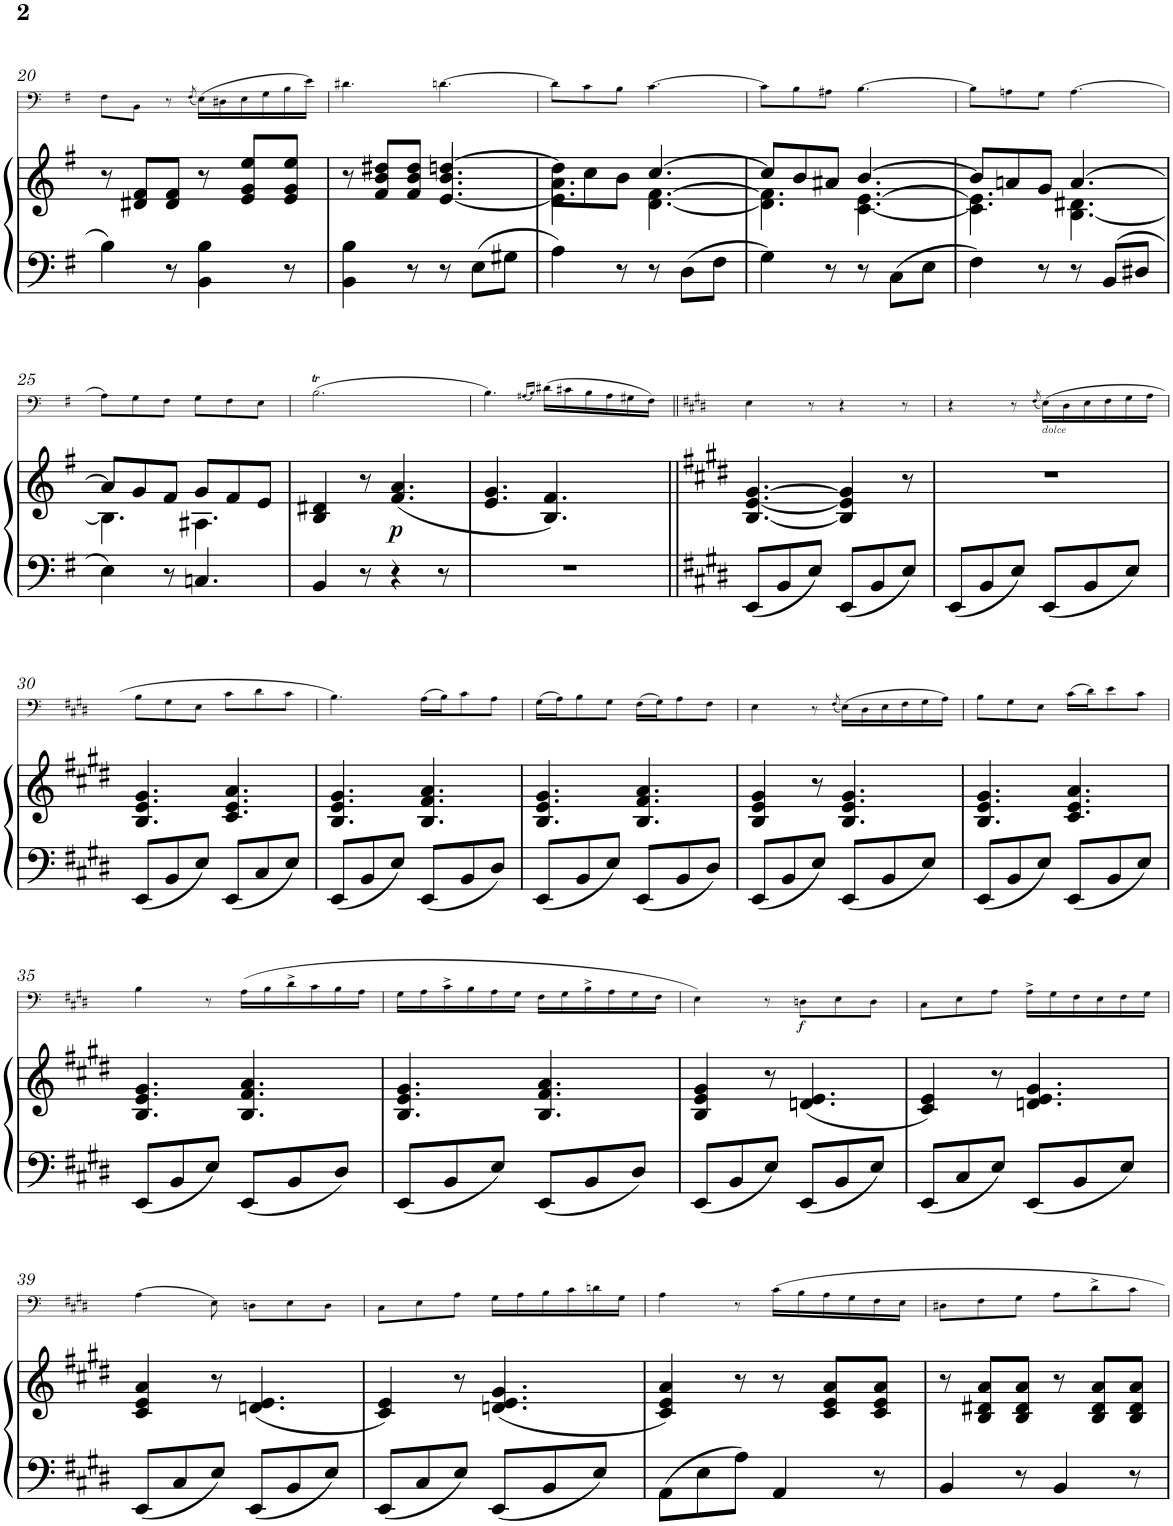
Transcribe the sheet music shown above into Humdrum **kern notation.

**kern	**kern	**dynam	**kern	**dynam
*part2	*part2	*part2	*part1	*part1
*staff3	*staff2	*staff2/3	*staff1	*staff1
*I"Piano	*	*	*I"Trombone	*
*I'Pno	*	*	*I'Trb	*
!!LO:PB:g=z
*clefF4	*clefG2	*	*clefF4	*
*k[f#]	*k[f#]	*	*k[f#]	*
*M6/8	*M6/8	*	*M6/8	*
=20	=20	=20	=20	=20
4B\	8r	.	8F#\L	.
.	8d#X/ 8f#/L	.	8BB\J	.
8r	8d#/ 8f#/J	.	8r	.
.	.	.	(8qF#/	.
4BB\ 4B\	8r	.	(>16E\LL)	.
.	.	.	16D#X\	.
.	8e/ 8g/ 8ee/L	.	16E\	.
.	.	.	16G\	.
8r	8e/ 8g/ 8ee/J	.	16B\	.
.	.	.	16e\JJ)	.
=21	=21	=21	=21	=21
*	*^	*	*	*
4BB\ 4B\	8r	4.ryy	.	4.d#X\	.
.	8f#/ 8b/ 8dd#X/L	.	.	.	.
8r	8f#/ 8b/ 8dd#/J	.	.	.	.
8r	[<4.e/ 4.b/	[4.ddn/	.	[>4.dn\	.
8E\L	.	.	.	.	.
8G#X\J	.	.	.	.	.
=22	=22	=22	=22	=22	=22
4A\	4.e\] 4.a\	8dd\L]	.	8d\L]	.
.	.	8cc\	.	8c\	.
8r	.	8b\J	.	8B\J	.
8r	[4.d\ [>4.f#\	[4.cc/	.	[>4.c\	.
8D\L	.	.	.	.	.
8F#\J	.	.	.	.	.
=23	=23	=23	=23	=23	=23
4G\	4.d\] 4.f#\]	8cc/L]	.	8c\L]	.
.	.	8b/	.	8B\	.
8r	.	8a#X/J	.	8A#X\J	.
8r	[4.c\ [>4.e\	[4.b/	.	[>4.B\	.
8C\L	.	.	.	.	.
8E\J	.	.	.	.	.
=24	=24	=24	=24	=24	=24
4F#\	4.c\] 4.e\]	8b/L]	.	8B\L]	.
.	.	8an/	.	8An\	.
8r	.	8g/J	.	8G\J	.
8r	[4.B\ 4.d#X\	[4.a/	.	[>4.A\	.
8BB/L	.	.	.	.	.
8D#X/J	.	.	.	.	.
!!LO:LB:g=z
=25	=25	=25	=25	=25	=25
4E\	4.B\]	8a/L]	.	8A\L]	.
.	.	8g/	.	8G\	.
8r	.	8f#/J	.	8F#\J	.
4.Cn/	4.A#X\	8g/L	.	8G\L	.
.	.	8f#/	.	8F#\	.
.	.	8e/J	.	8E\J	.
*	*v	*v	*	*	*
=26	=26	=26	=26	=26
4BB/	4B/ 4d#X/	.	(>2.Bt\	.
8r	8r	.	.	.
!	!	!LO:DY:b	!	!
4r	(4.f#/ 4.a/	p	.	.
8r	.	.	.	.
=27	=27	=27	=27	=27
2.r	4.e/ 4.g/	.	4.B\)	.
.	.	.	(16qA#X/LL	.
.	.	.	16qB/JJ)	.
.	4.B/ 4.f#/)	.	(16d#X\LL	.
.	.	.	16c#X\	.
.	.	.	16B\	.
.	.	.	16A#\	.
.	.	.	16G#X\	.
.	.	.	16F#\JJ)	.
=28||	=28||	=28||	=28||	=28||
*k[f#c#g#d#]	*k[f#c#g#d#]	*	*k[f#c#g#d#]	*
8EE/L	[4.B/ [4.e/ [4.g#/	.	4E\	.
8BB/	.	.	.	.
8E/J	.	.	8r	.
8EE/L	4B/] 4e/] 4g#/]	.	4r	.
8BB/	.	.	.	.
8E/J	8r	.	8r	.
=29	=29	=29	=29	=29
8EE/L	2.r	.	4r	.
8BB/	.	.	.	.
8E/J	.	.	8r	.
.	.	.	(8qF#/	.
!	!	!	!LO:TX:b:i:t=dolce	!
8EE/L	.	.	(16E\LL)	.
.	.	.	16D#\	.
8BB/	.	.	16E\	.
.	.	.	16F#\	.
8E/J	.	.	16G#\	.
.	.	.	16A\JJ	.
!!LO:LB:g=z
=30	=30	=30	=30	=30
8EE/L	4.B/ 4.e/ 4.g#/	.	8B\L	.
8BB/	.	.	8G#\	.
8E/J	.	.	8E\J	.
8EE/L	4.c#/ 4.e/ 4.a/	.	8c#\L	.
8C#/	.	.	8d#\	.
8E/J	.	.	8c#\J	.
=31	=31	=31	=31	=31
8EE/L	4.B/ 4.e/ 4.g#/	.	4.B\)	.
8BB/	.	.	.	.
8E/J	.	.	.	.
8EE/L	4.B/ 4.f#/ 4.a/	.	(16A\LL	.
.	.	.	16B\J)	.
8BB/	.	.	8c#\	.
8D#/J	.	.	8A\J	.
=32	=32	=32	=32	=32
8EE/L	4.B/ 4.e/ 4.g#/	.	(16G#\LL	.
.	.	.	16A\J)	.
8BB/	.	.	8B\	.
8E/J	.	.	8G#\J	.
8EE/L	4.B/ 4.f#/ 4.a/	.	(16F#\LL	.
.	.	.	16G#\J)	.
8BB/	.	.	8A\	.
8D#/J	.	.	8F#\J	.
=33	=33	=33	=33	=33
8EE/L	4B/ 4e/ 4g#/	.	4E\	.
8BB/	.	.	.	.
8E/J	8r	.	8r	.
.	.	.	(8qF#/	.
8EE/L	4.B/ 4.e/ 4.g#/	.	(>16E\LL)	.
.	.	.	16D#\	.
8BB/	.	.	16E\	.
.	.	.	16F#\	.
8E/J	.	.	16G#\	.
.	.	.	16A\JJ)	.
=34	=34	=34	=34	=34
8EE/L	4.B/ 4.e/ 4.g#/	.	8B\L	.
8BB/	.	.	8G#\	.
8E/J	.	.	8E\J	.
8EE/L	4.c#/ 4.e/ 4.a/	.	(16c#\LL	.
.	.	.	16d#\J)	.
8BB/	.	.	8e\	.
8E/J	.	.	8c#\J	.
!!LO:LB:g=z
=35	=35	=35	=35	=35
8EE/L	4.B/ 4.e/ 4.g#/	.	4B\	.
8BB/	.	.	.	.
8E/J	.	.	8r	.
8EE/L	4.B/ 4.f#/ 4.a/	.	(>16A\LL	.
.	.	.	16B\	.
8BB/	.	.	16d#^\	.
.	.	.	16c#\	.
8D#/J	.	.	16B\	.
.	.	.	16A\JJ	.
=36	=36	=36	=36	=36
8EE/L	4.B/ 4.e/ 4.g#/	.	16G#\LL	.
.	.	.	16A\	.
8BB/	.	.	16c#^\	.
.	.	.	16B\	.
8E/J	.	.	16A\	.
.	.	.	16G#\JJ	.
8EE/L	4.B/ 4.f#/ 4.a/	.	16F#\LL	.
.	.	.	16G#\	.
8BB/	.	.	16B^\	.
.	.	.	16A\	.
8D#/J	.	.	16G#\	.
.	.	.	16F#\JJ	.
=37	=37	=37	=37	=37
8EE/L	4B/ 4e/ 4g#/	.	4E\)	.
8BB/	.	.	.	.
8E/J	8r	.	8r	.
!	!	!	!	!LO:DY:b
8EE/L	(4.dn/ 4.e/	.	8Dn\L	f
8BB/	.	.	8E\	.
8E/J	.	.	8D\J	.
=38	=38	=38	=38	=38
8EE/L	4c#/ 4e/)	.	8C#\L	.
8C#/	.	.	8E\	.
8E/J	8r	.	8A\J	.
8EE/L	4.dn/ 4.e/ 4.g#/	.	16A^\LL	.
.	.	.	16G#\	.
8BB/	.	.	16F#\	.
.	.	.	16E\	.
8E/J	.	.	16F#\	.
.	.	.	16G#\JJ	.
!!LO:LB:g=z
=39	=39	=39	=39	=39
8EE/L	4c#/ 4e/ 4a/	.	(4A\	.
8C#/	.	.	.	.
8E/J	8r	.	8E\)	.
8EE/L	(4.dn/ 4.e/	.	8Dn\L	.
8BB/	.	.	8E\	.
8E/J	.	.	8D\J	.
=40	=40	=40	=40	=40
8EE/L	4c#/ 4e/)	.	8C#\L	.
8C#/	.	.	8E\	.
8E/J	8r	.	8A\J	.
8EE/L	(4.dn/ 4.e/ 4.g#/	.	16G#\LL	.
.	.	.	16A\	.
8BB/	.	.	16B\	.
.	.	.	16c#\	.
8E/J	.	.	16dn\	.
.	.	.	16G#\JJ	.
=41	=41	=41	=41	=41
8AA\L	4c#/ 4e/ 4a/)	.	4A\	.
8E\	.	.	.	.
8A\J	8r	.	8r	.
4AA/	8r	.	16c#\LL	.
.	.	.	16B\	.
.	8c#/ 8e/ 8a/L	.	16A\	.
.	.	.	16G#\	.
8r	8c#/ 8e/ 8a/J	.	16F#\	.
.	.	.	16E\JJ	.
=42	=42	=42	=42	=42
4BB/	8r	.	8D#X\L	.
.	8B/ 8d#X/ 8a/L	.	8F#\	.
8r	8B/ 8d#/ 8a/J	.	8G#\J	.
4BB/	8r	.	8A\L	.
.	8B/ 8d#/ 8a/L	.	8d#^\	.
8r	8B/ 8d#/ 8a/J	.	8c#\J	.
=	=	=	=	=
*-	*-	*-	*-	*-
